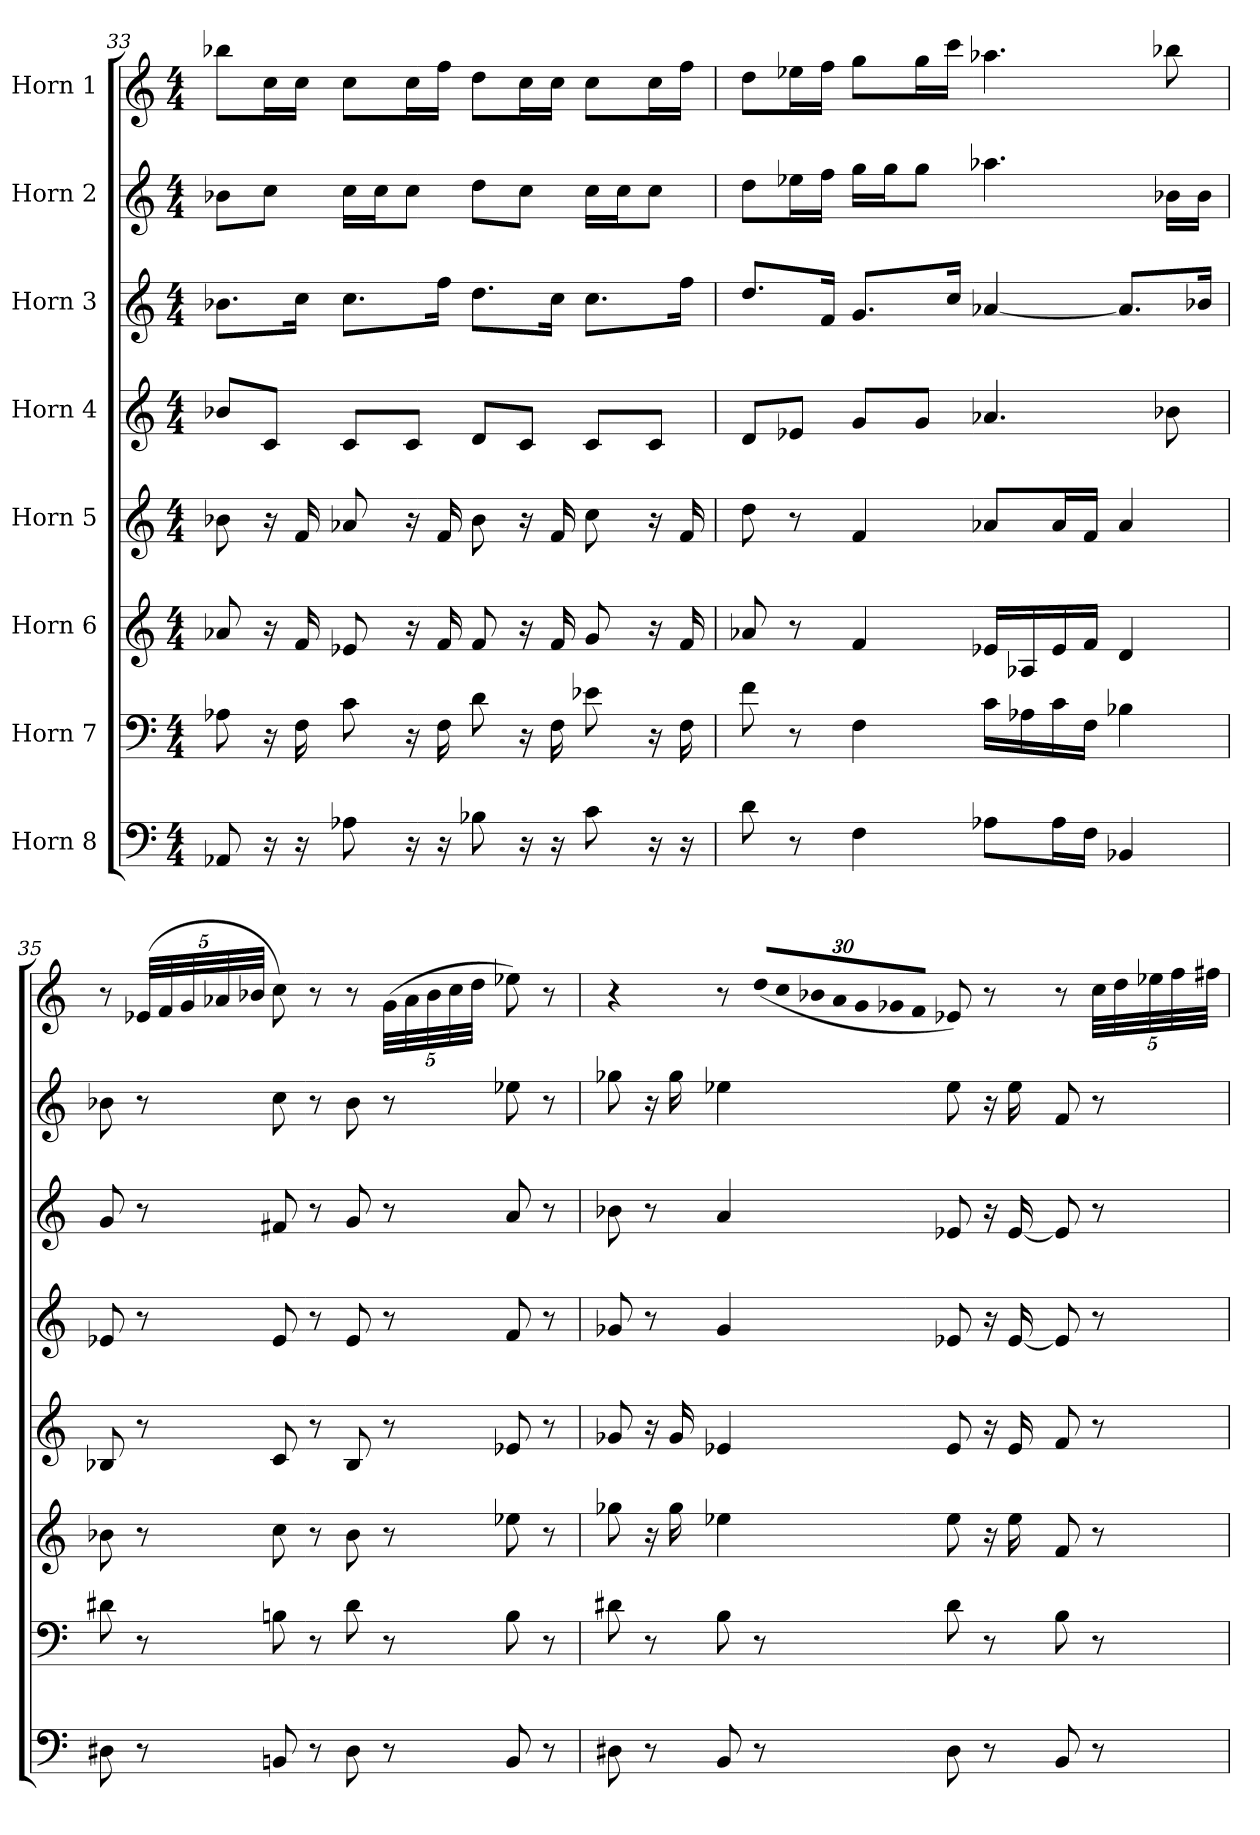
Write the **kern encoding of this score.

**kern	**kern	**kern	**kern	**kern	**kern	**kern	**kern
*part8	*part7	*part6	*part5	*part4	*part3	*part2	*part1
*staff8	*staff7	*staff6	*staff5	*staff4	*staff3	*staff2	*staff1
*I"Horn 8	*I"Horn 7	*I"Horn 6	*I"Horn 5	*I"Horn 4	*I"Horn 3	*I"Horn 2	*I"Horn 1
*clefF4	*clefF4	*clefG2	*clefG2	*clefG2	*clefG2	*clefG2	*clefG2
*ITrd4c7	*ITrd4c7	*ITrd4c7	*ITrd4c7	*ITrd4c7	*ITrd4c7	*ITrd4c7	*ITrd4c7
*k[b-]	*k[b-]	*k[b-]	*k[b-]	*k[b-]	*k[b-]	*k[b-]	*k[b-]
*F:	*F:	*F:	*F:	*F:	*F:	*F:	*F:
*M4/4	*M4/4	*M4/4	*M4/4	*M4/4	*M4/4	*M4/4	*M4/4
=33	=33	=33	=33	=33	=33	=33	=33
8DD-X/	8D-X\	8d-X/	8e-X\	8e-X/L	8.e-X\L	8e-X\L	8ee-X\L
16r	16r	16r	16r	8F/J	.	8f\J	16f\L
16r	16BB-\	16B-/	16B-/	.	16f\Jk	.	16f\JJ
8D-X\	8F\	8A-X/	8d-X/	8F/L	8.f\L	16f\LL	8f\L
.	.	.	.	.	.	16f\J	.
16r	16r	16r	16r	8F/J	.	8f\J	16f\L
16r	16BB-\	16B-/	16B-/	.	16b-\Jk	.	16b-\JJ
8E-X\	8G\	8B-/	8e-\	8G/L	8.g\L	8g\L	8g\L
16r	16r	16r	16r	8F/J	.	8f\J	16f\L
16r	16BB-\	16B-/	16B-/	.	16f\Jk	.	16f\JJ
8F\	8A-X\	8c/	8f\	8F/L	8.f\L	16f\LL	8f\L
.	.	.	.	.	.	16f\J	.
16r	16r	16r	16r	8F/J	.	8f\J	16f\L
16r	16BB-\	16B-/	16B-/	.	16b-\Jk	.	16b-\JJ
!!LO:PB:g=z
=34	=34	=34	=34	=34	=34	=34	=34
8G\	8B-\	8d-X/	8g\	8G/L	8.g/L	8g\L	8g\L
8r	8r	8r	8r	8A-X/J	.	16a-X\L	16a-X\L
.	.	.	.	.	16B-/Jk	16b-\JJ	16b-\JJ
4BB-\	4BB-\	4B-/	4B-/	8c/L	8.c/L	16cc\LL	8cc\L
.	.	.	.	.	.	16cc\J	.
.	.	.	.	8c/J	.	8cc\J	16cc\L
.	.	.	.	.	16f/Jk	.	16ff\JJ
8D-X\L	16F\LL	16A-X/LL	8d-X/L	4.d-X/	[4d-X/	4.dd-X\	4.dd-X\
.	16D-X\	16D-X/	.	.	.	.	.
16D-\L	16F\	16A-/	16d-/L	.	.	.	.
16BB-\JJ	16BB-\JJ	16B-/JJ	16B-/JJ	.	.	.	.
4EE-X/	4E-X\	4G/	4d-/	.	8.d-/L]	.	.
.	.	.	.	8e-X\	.	16e-X\LL	8ee-X\
.	.	.	.	.	16e-X/Jk	16e-\JJ	.
=35	=35	=35	=35	=35	=35	=35	=35
8GG#X\	8G#X\	8e-X\	8E-X/	8A-X/	8c/	8e-X\	8r
*	*	*	*	*	*	*	*Xbrackettup
8r	8r	8r	8r	8r	8r	8r	(40A-X/LLL
.	.	.	.	.	.	.	40B-/
.	.	.	.	.	.	.	40c/
.	.	.	.	.	.	.	40d-X/
.	.	.	.	.	.	.	40e-X/JJJ
8EEn/	8En\	8f\	8F/	8A-/	8Bn/	8f\	8f\)
8r	8r	8r	8r	8r	8r	8r	8r
8GG#\	8G#\	8e-\	8E-/	8A-/	8c/	8e-\	8r
8r	8r	8r	8r	8r	8r	8r	(40c\LLL
.	.	.	.	.	.	.	40d-\
.	.	.	.	.	.	.	40e-\
.	.	.	.	.	.	.	40f\
.	.	.	.	.	.	.	40g\JJJ
8EE/	8E\	8a-X\	8A-X/	8B-/	8d/	8a-X\	8a-X\)
8r	8r	8r	8r	8r	8r	8r	8r
!!LO:PB:g=z
=36	=36	=36	=36	=36	=36	=36	=36
8GG#X\	8G#X\	8cc-X\	8c-X/	8c-X/	8e-X\	8cc-X\	4r
8r	8r	16r	16r	8r	8r	16r	.
.	.	16cc-\	16c-/	.	.	16cc-\	.
8EE/	8E\	4a-X\	4A-X/	4c-/	4d/	4a-X\	8r
!	!	!	!	!	!	!	!LO:N:vis=32
8r	8r	.	.	.	.	.	(960%17g/LLL
!	!	!	!	!	!	!	!LO:N:vis=32
.	.	.	.	.	.	.	960%17f/
!	!	!	!	!	!	!	!LO:N:vis=32
.	.	.	.	.	.	.	960%17e-X/
!	!	!	!	!	!	!	!LO:N:vis=32
.	.	.	.	.	.	.	960%17d/
!	!	!	!	!	!	!	!LO:N:vis=32
.	.	.	.	.	.	.	960%17c/
!	!	!	!	!	!	!	!LO:N:vis=32
.	.	.	.	.	.	.	960%17c-X/
!	!	!	!	!	!	!	!LO:N:vis=32
.	.	.	.	.	.	.	960%17B-/JJJ
.	.	.	.	.	.	.	960ryy
8GG#\	8G#\	8a-\	8A-/	8A-X/	8A-X/	8a-\	8A-X/)
8r	8r	16r	16r	16r	16r	16r	8r
.	.	16a-\	16A-/	[16A-/	[16A-/	16a-\	.
8EE/	8E\	8B-/	8B-/	8A-/]	8A-/]	8B-/	8r
8r	8r	8r	8r	8r	8r	8r	40f\LLL
.	.	.	.	.	.	.	40g\
.	.	.	.	.	.	.	40a-X\
.	.	.	.	.	.	.	40b-\
.	.	.	.	.	.	.	40bn\JJJ
=	=	=	=	=	=	=	=
*-	*-	*-	*-	*-	*-	*-	*-
